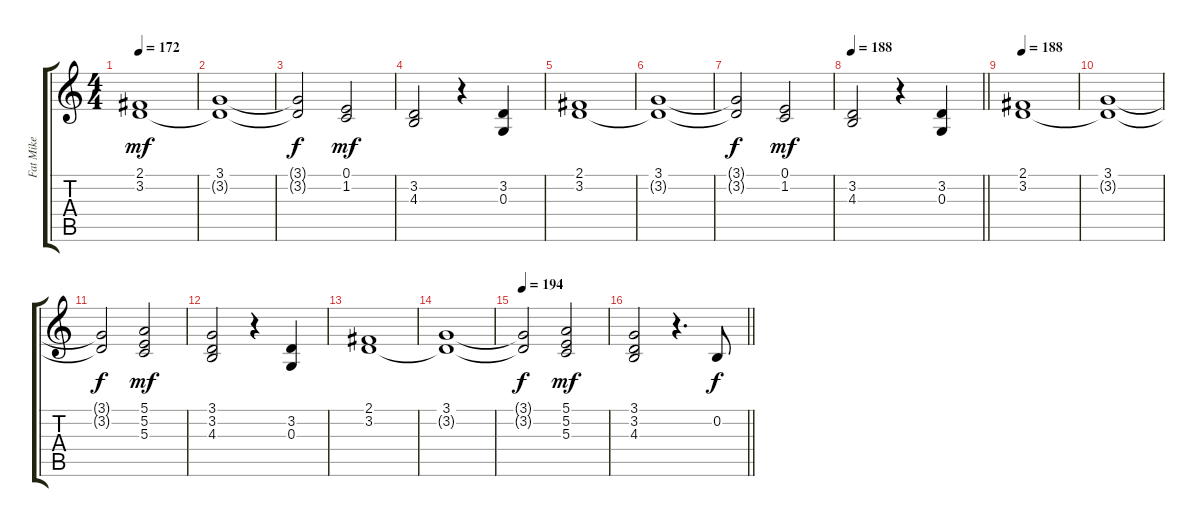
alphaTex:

\track ("Fat Mike" "Fat Mike") {instrument bassoon}
\staff {score tabs}
\tuning (E4 B3 G3 D3 A2 E2) {hide}
\ts (4 4)
\section ("" "")
\tempo 172
\clef g2
\ks c
(2.1 3.2).1{dy mf} |
(3.1 3.2{t}).1 |
(3.1{t} 3.2{t}).2{dy f} (0.1 1.2).2{dy mf} |
(3.2 4.3).2 r.4 (3.2 0.3).4 |
(2.1 3.2).1 |
(3.1 3.2{t}).1 |
(3.1{t} 3.2{t}).2{dy f} (0.1 1.2).2{dy mf} |
\tempo 188
\barLineRight lightlight
(3.2 4.3).2 r.4 (3.2 0.3).4 |
\tempo 188
(2.1 3.2).1 |
(3.1 3.2{t}).1 |
(3.1{t} 3.2{t}).2{dy f} (5.1 5.2 5.3).2{dy mf} |
(3.1 3.2 4.3).2 r.4 (3.2 0.3).4 |
(2.1 3.2).1 |
(3.1 3.2{t}).1 |
\tempo 194
(3.1{t} 3.2{t}).2{dy f} (5.1 5.2 5.3).2{dy mf} |
\barLineRight lightlight
(3.1 3.2 4.3).2 r.4{d} 0.2.8{dy f}
